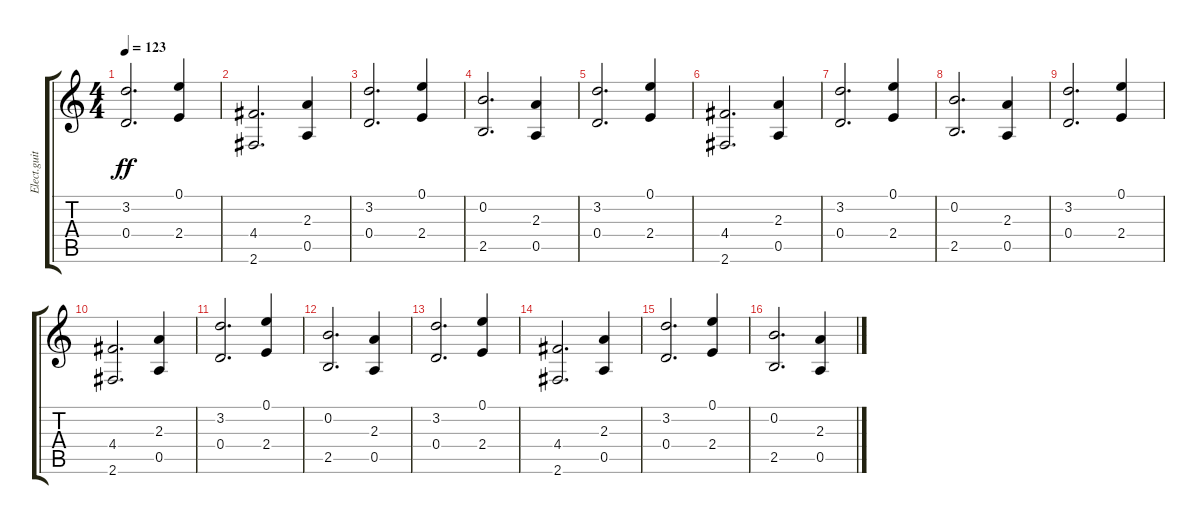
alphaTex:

\track ("Elect.guitar (clean)" "Elect.guit") {instrument distortionguitar}
\staff {score tabs}
\tuning (E4 B3 G3 D3 A2 E2) {hide}
\ts (4 4)
\tempo 123
\clef g2
\ks c
(3.2 0.4).2{d dy ff} (0.1 2.4).4 |
(4.4 2.6).2{d} (2.3 0.5).4 |
(3.2 0.4).2{d} (0.1 2.4).4 |
(0.2 2.5).2{d} (2.3 0.5).4 |
(3.2 0.4).2{d} (0.1 2.4).4 |
(4.4 2.6).2{d} (2.3 0.5).4 |
(3.2 0.4).2{d} (0.1 2.4).4 |
(0.2 2.5).2{d} (2.3 0.5).4 |
(3.2 0.4).2{d} (0.1 2.4).4 |
(4.4 2.6).2{d} (2.3 0.5).4 |
(3.2 0.4).2{d} (0.1 2.4).4 |
(0.2 2.5).2{d} (2.3 0.5).4 |
(3.2 0.4).2{d} (0.1 2.4).4 |
(4.4 2.6).2{d} (2.3 0.5).4 |
(3.2 0.4).2{d} (0.1 2.4).4 |
(0.2 2.5).2{d} (2.3 0.5).4
